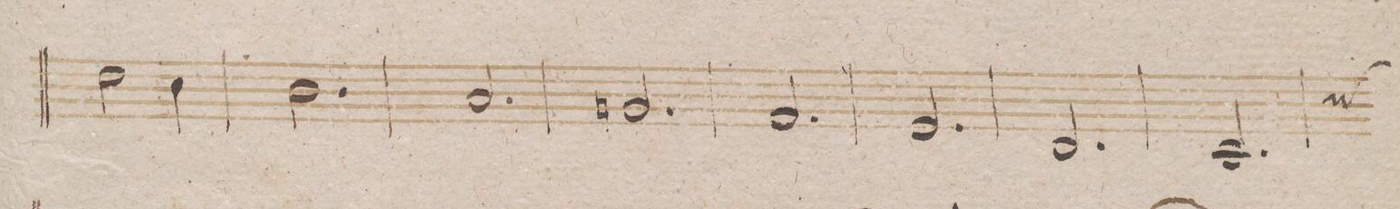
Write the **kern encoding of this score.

**kern	**dynam
*I"Fagotto 2do	*
*clefF4	*
*k[b-]	*
*met(c|)	*
*M3/4	*
2F\	.
4E\	.
=200	=200
2.D\	.
=201	=201
2.C/	.
=202	=202
2.BBn/	.
=203	=203
2.AA/	.
=204	=204
2.GG/	.
=205	=205
2.FF/	.
=206	=206
2.EE/	.
*custos:E	*
=207	=207
*-	*-
